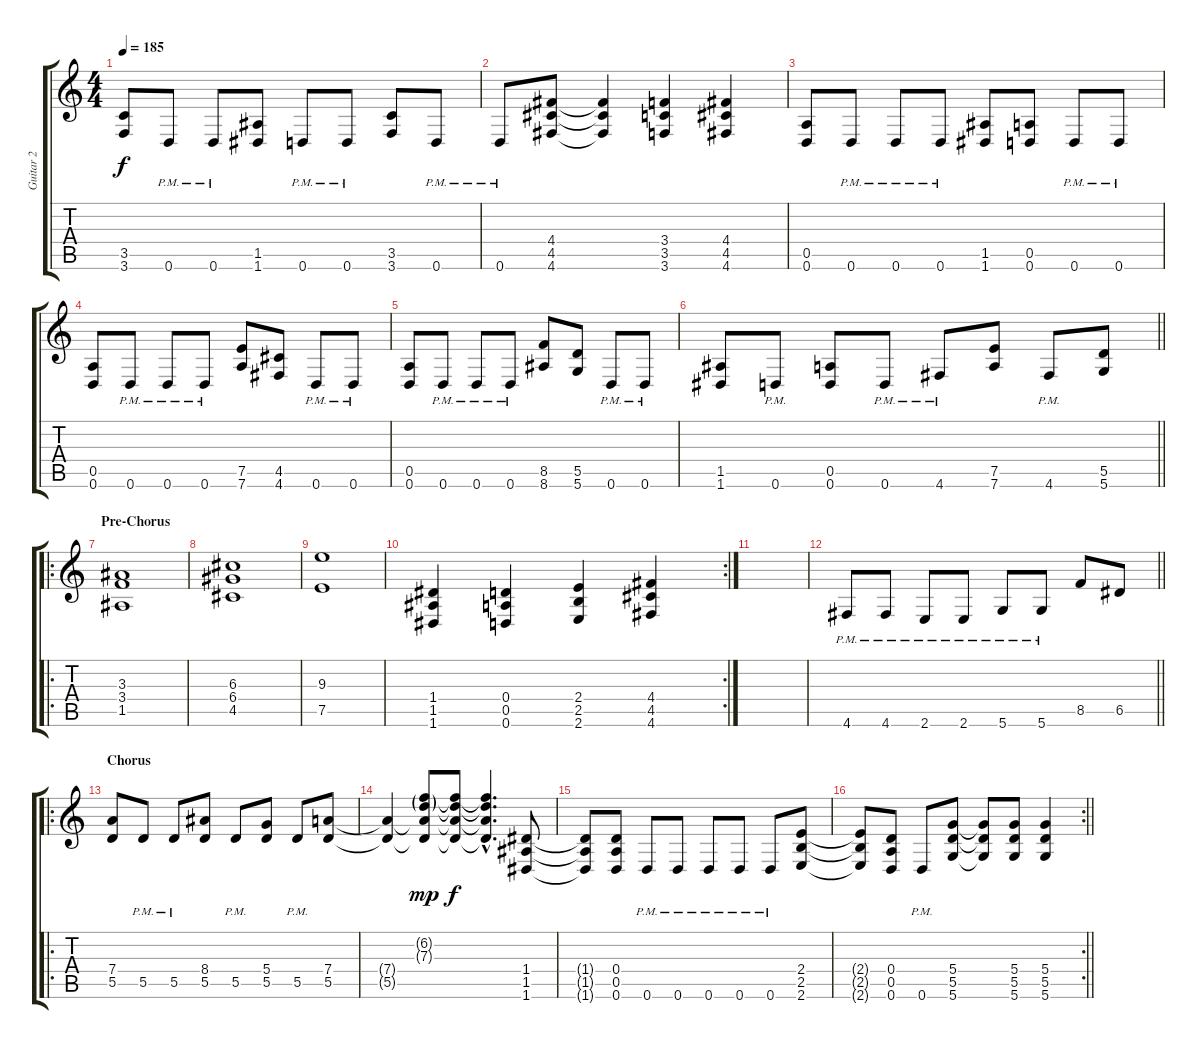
\track ("Guitar 2" "Guitar 2") {instrument overdrivenguitar}
\staff {score tabs}
\tuning (E4 B3 G3 D3 A2 D2) {hide}
\ts (4 4)
\tempo 185
\clef g2
\ks c
(3.5 3.6).8{dy f} 0.6{pm}.8 0.6{pm}.8 (1.5 1.6).8 0.6{pm}.8 0.6{pm}.8 (3.5 3.6).8 0.6{pm}.8 |
0.6{pm}.8 (4.4 4.5 4.6).8 (4.4{t} 4.5{t} 4.6{t}).4 (3.4 3.5 3.6).4 (4.4 4.5 4.6).4 |
(0.5 0.6).8 0.6{pm}.8 0.6{pm}.8 0.6{pm}.8 (1.5 1.6).8 (0.5 0.6).8 0.6{pm}.8 0.6{pm}.8 |
(0.5 0.6).8 0.6{pm}.8 0.6{pm}.8 0.6{pm}.8 (7.5 7.6).8 (4.5 4.6).8 0.6{pm}.8 0.6{pm}.8 |
(0.5 0.6).8 0.6{pm}.8 0.6{pm}.8 0.6{pm}.8 (8.5 8.6).8 (5.5 5.6).8 0.6{pm}.8 0.6{pm}.8 |
\barLineRight lightlight
(1.5 1.6).8 0.6{pm}.8 (0.5 0.6).8 0.6{pm}.8 4.6{pm}.8 (7.5 7.6).8 4.6{pm}.8 (5.5 5.6).8 |
\ro
\section ("" "Pre-Chorus")
(3.3 3.4 1.5).1 |
(6.3 6.4 4.5).1 |
(9.3 7.5).1 |
\rc 2
(1.4 1.5 1.6).4 (0.4 0.5 0.6).4 (2.4 2.5 2.6).4 (4.4 4.5 4.6).4 |
|
\barLineRight lightlight
4.6{pm}.8 4.6{pm}.8 2.6{pm}.8 2.6{pm}.8 5.6{pm}.8 5.6{pm}.8 8.5.8 6.5.8 |
\ro
\section ("" "Chorus")
(7.4 5.5).8 5.5{pm}.8 5.5{pm}.8 (8.4 5.5).8 5.5{pm}.8 (5.4 5.5).8 5.5{pm}.8 (7.4 5.5).8 |
(7.4{t} 5.5{t}).4 (6.2{g} 7.3{g} 7.4{t} 5.5{t}).8{dy mp} (6.2{t} 7.3{t} 7.4{t} 5.5{t}).8{dy f} (6.2{hac t} 7.3{hac t} 7.4{hac t} 5.5{hac t}).4{d} (1.4 1.5 1.6).8 |
(1.4{t} 1.5{t} 1.6{t}).8 (0.4 0.5 0.6).8 0.6{pm}.8 0.6{pm}.8 0.6{pm}.8 0.6{pm}.8 0.6{pm}.8 (2.4 2.5 2.6).8 |
\rc 2
\barLineRight lightlight
(2.4{t} 2.5{t} 2.6{t}).8 (0.4 0.5 0.6).8 0.6{pm}.8 (5.4 5.5 5.6).8 (5.4{t} 5.5{t} 5.6{t}).8 (5.4 5.5 5.6).8 (5.4 5.5 5.6).4
